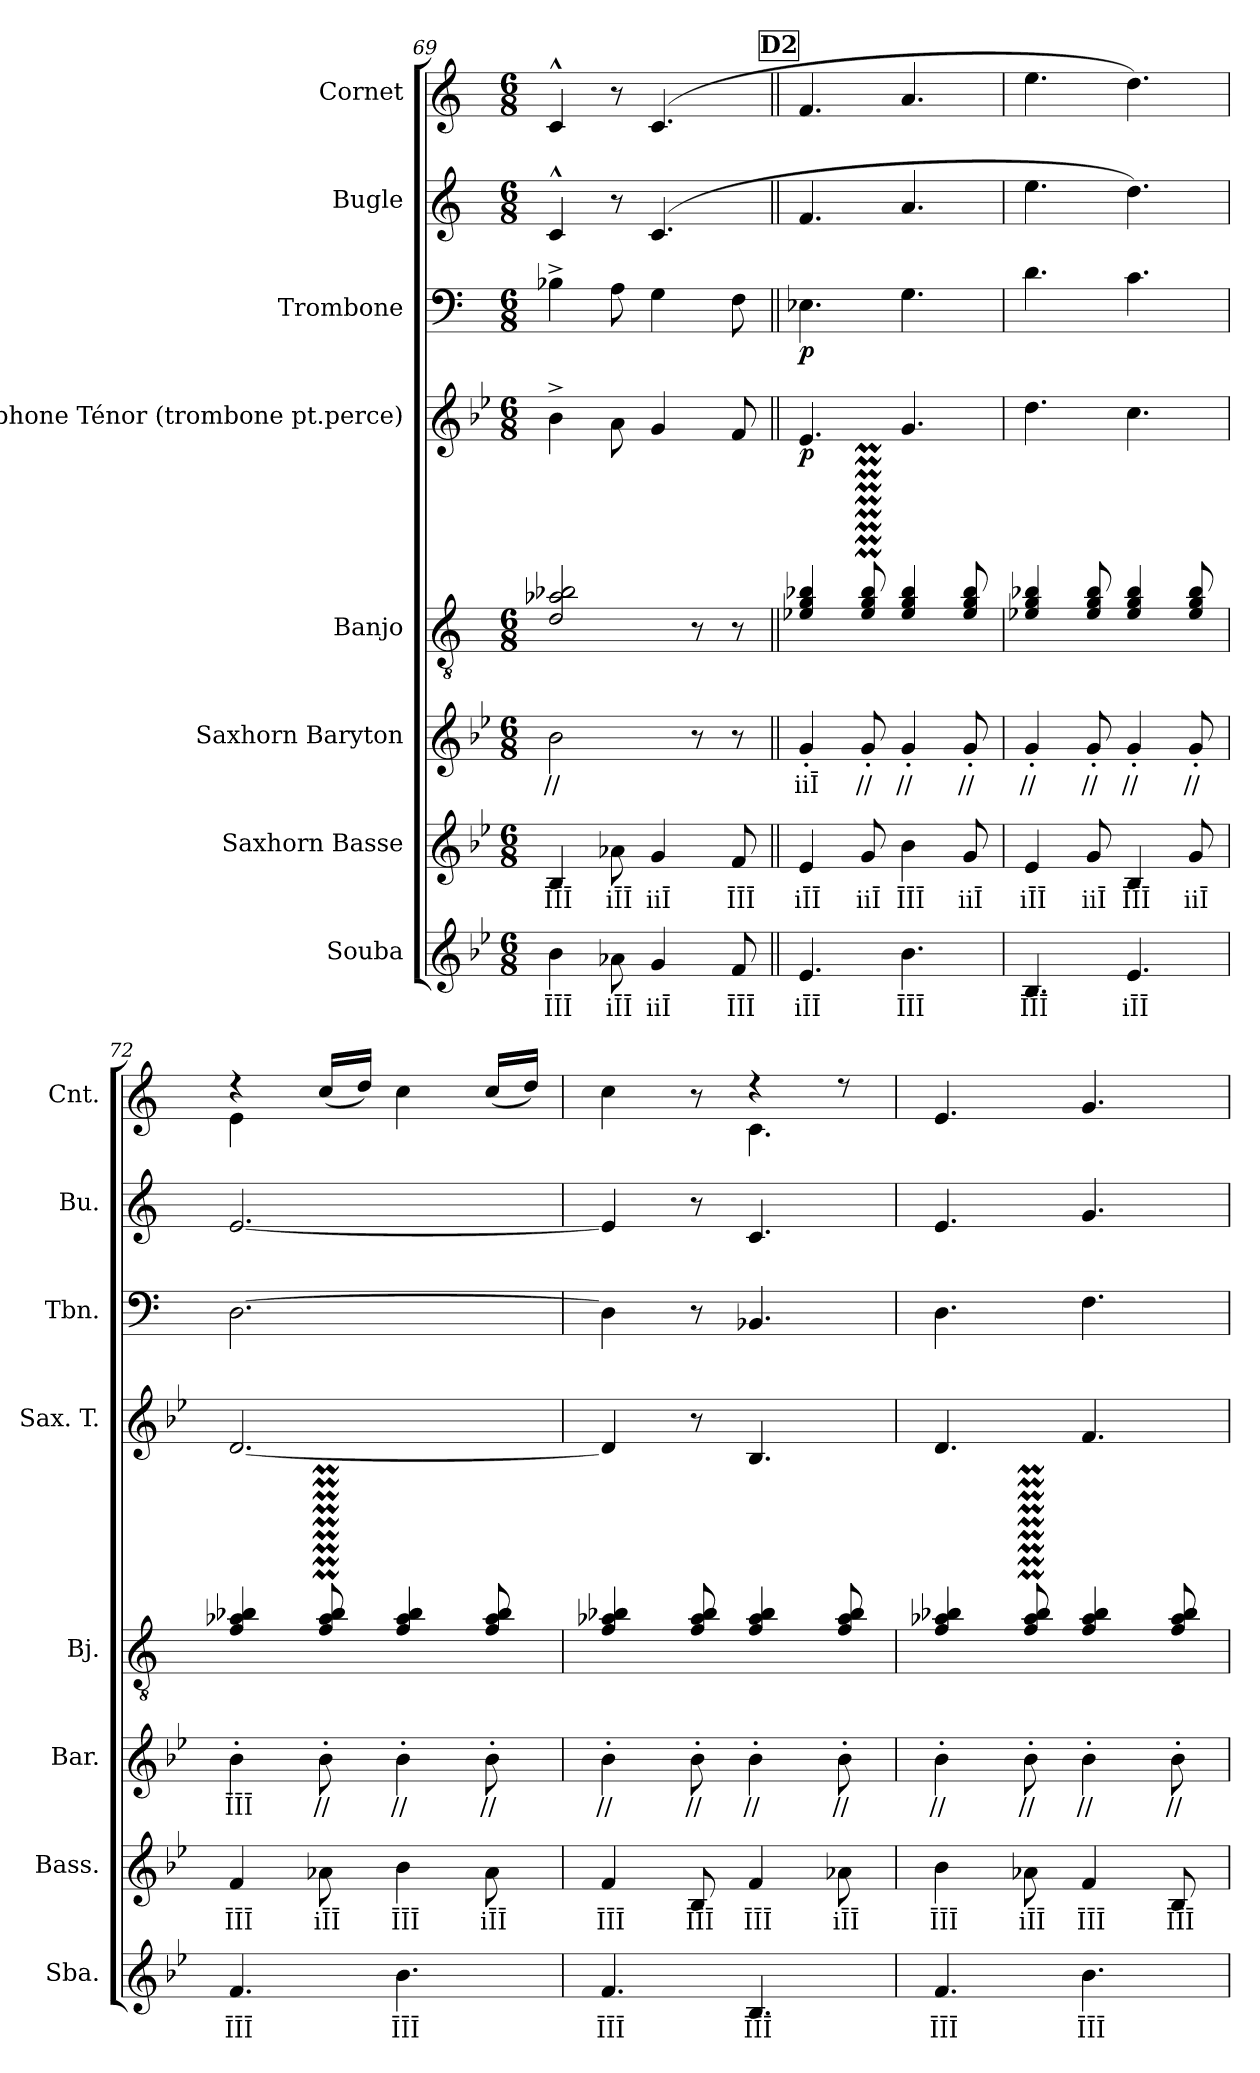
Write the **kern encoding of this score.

**kern	**text	**kern	**text	**kern	**text	**kern	**kern	**dynam	**kern	**dynam	**kern	**kern
*part8	*part8	*part7	*part7	*part6	*part6	*part5	*part4	*part4	*part3	*part3	*part2	*part1
*staff8	*staff8	*staff7	*staff7	*staff6	*staff6	*staff5	*staff4	*staff4	*staff3	*staff3	*staff2	*staff1
*I"Souba	*	*I"Saxhorn Basse	*	*I"Saxhorn Baryton	*	*I"Banjo	*I"Saxophone Ténor (trombone pt.perce)	*	*I"Trombone	*	*I"Bugle	*I"Cornet
*I'Sba.	*	*I'Bass.	*	*I'Bar.	*	*I'Bj.	*I'Sax. T.	*	*I'Tbn.	*	*I'Bu.	*I'Cnt.
*clefG2	*	*clefG2	*	*clefG2	*	*clefGv2	*clefG2	*	*clefF4	*	*clefG2	*clefG2
*ITrd15c26	*	*ITrd8c14	*	*ITrd8c14	*	*ITrd7c12	*ITrd8c14	*	*	*	*ITrd1c2	*ITrd1c2
*k[b-e-]	*	*k[b-e-]	*	*k[b-e-]	*	*k[]	*k[b-e-]	*	*k[]	*	*k[b-e-]	*k[b-e-]
*M6/8	*	*M6/8	*	*M6/8	*	*M6/8	*M6/8	*	*M6/8	*	*M6/8	*M6/8
=69	=69	=69	=69	=69	=69	=69	=69	=69	=69	=69	=69	=69
!	!LO:LY:b	!	!LO:LY:b	!	!LO:LY:b	!	!	!	!	!	!	!
4BB-\	ĪĪĪ	4BB-/	ĪĪĪ	2B-\	//	2D/ 2A-X/ 2B-X/	4B-^\	.	4B-X^\	.	4B-^^/	4B-^^/
!	!LO:LY:b	!	!LO:LY:b	!	!	!	!	!	!	!	!	!
8AA-X\	iĪĪ	8A-X\	iĪĪ	.	.	.	8A\	.	8A\	.	8r	8r
!	!LO:LY:b	!	!LO:LY:b	!	!	!	!	!	!	!	!	!
4GG/	iiĪ	4G/	iiĪ	.	.	.	4G/	.	4G\	.	(>4.B-/	(>4.B-/
.	.	.	.	8r	.	8r	.	.	.	.	.	.
!	!LO:LY:b	!	!LO:LY:b	!	!	!	!	!	!	!	!	!
8FF/	ĪĪĪ	8F/	ĪĪĪ	8r	.	8r	8F/	.	8F\	.	.	.
!!LO:REH:place=s1:a:B:fs=14:t=D2
=70||	=70||	=70||	=70||	=70||	=70||	=70||	=70||	=70||	=70||	=70||	=70||	=70||
!	!LO:LY:b	!	!LO:LY:b	!	!LO:LY:b	!	!	!LO:DY:b	!	!LO:DY:b	!	!
4.EE-/	iĪĪ	4E-/	iĪĪ	4G'/	iiĪ	4E-X/ 4G/ 4B-X/	4.E-/	p	4.E-X\	p	4.e-/	4.e-/
!	!	!	!LO:LY:b	!	!LO:LY:b	!	!	!	!	!	!	!
.	.	8G/	iiĪ	8G'/	//	8E-/M 8G/M 8B-/M	.	.	.	.	.	.
!	!LO:LY:b	!	!LO:LY:b	!	!LO:LY:b	!	!	!	!	!	!	!
4.BB-\	ĪĪĪ	4B-\	ĪĪĪ	4G'/	//	4E-/ 4G/ 4B-/	4.G/	.	4.G\	.	4.g/	4.g/
!	!	!	!LO:LY:b	!	!LO:LY:b	!	!	!	!	!	!	!
.	.	8G/	iiĪ	8G'/	//	8E-/ 8G/ 8B-/	.	.	.	.	.	.
!!LO:PB:g=z
=71	=71	=71	=71	=71	=71	=71	=71	=71	=71	=71	=71	=71
!	!LO:LY:b	!	!LO:LY:b	!	!LO:LY:b	!	!	!	!	!	!	!
4.BBB-/	ĪĪĪ	4E-/	iĪĪ	4G'/	//	4E-X/ 4G/ 4B-X/	4.d\	.	4.d\	.	4.dd\	4.dd\
!	!	!	!LO:LY:b	!	!LO:LY:b	!	!	!	!	!	!	!
.	.	8G/	iiĪ	8G'/	//	8E-/ 8G/ 8B-/	.	.	.	.	.	.
!	!LO:LY:b	!	!LO:LY:b	!	!LO:LY:b	!	!	!	!	!	!	!
4.EE-/	iĪĪ	4BB-/	ĪĪĪ	4G'/	//	4E-/ 4G/ 4B-/	4.c\	.	4.c\	.	4.cc\)	4.cc\)
!	!	!	!LO:LY:b	!	!LO:LY:b	!	!	!	!	!	!	!
.	.	8G/	iiĪ	8G'/	//	8E-/ 8G/ 8B-/	.	.	.	.	.	.
=72	=72	=72	=72	=72	=72	=72	=72	=72	=72	=72	=72	=72
!	!LO:LY:b	!	!LO:LY:b	!	!LO:LY:b	!	!	!	!	!	!	!
*	*	*	*	*	*	*	*	*	*	*	*	*^
4.FF/	ĪĪĪ	4F/	ĪĪĪ	4B-'\	ĪĪĪ	4F/ 4A-X/ 4B-X/	[2.D/	.	[2.D\	.	[2.d/	4r	4d\
!	!	!	!LO:LY:b	!	!LO:LY:b	!	!	!	!	!	!	!	!
.	.	8A-X\	iĪĪ	8B-'\	//	8F/M 8A-/M 8B-/M	.	.	.	.	.	(<16b-/LL	2ryy
.	.	.	.	.	.	.	.	.	.	.	.	16cc/JJ)	.
!	!LO:LY:b	!	!LO:LY:b	!	!LO:LY:b	!	!	!	!	!	!	!	!
4.BB-\	ĪĪĪ	4B-\	ĪĪĪ	4B-'\	//	4F/ 4A-/ 4B-/	.	.	.	.	.	4b-\	.
!	!	!	!LO:LY:b	!	!LO:LY:b	!	!	!	!	!	!	!	!
.	.	8A-\	iĪĪ	8B-'\	//	8F/ 8A-/ 8B-/	.	.	.	.	.	(<16b-/LL	.
.	.	.	.	.	.	.	.	.	.	.	.	16cc/JJ)	.
=73	=73	=73	=73	=73	=73	=73	=73	=73	=73	=73	=73	=73	=73
!	!LO:LY:b	!	!LO:LY:b	!	!LO:LY:b	!	!	!	!	!	!	!	!
4.FF/	ĪĪĪ	4F/	ĪĪĪ	4B-'\	//	4F/ 4A-X/ 4B-X/	4D/]	.	4D\]	.	4d/]	4b-\	4.ryy
!	!	!	!LO:LY:b	!	!LO:LY:b	!	!	!	!	!	!	!	!
.	.	8BB-/	ĪĪĪ	8B-'\	//	8F/ 8A-/ 8B-/	8r	.	8r	.	8r	8r	.
!	!LO:LY:b	!	!LO:LY:b	!	!LO:LY:b	!	!	!	!	!	!	!	!
4.BBB-/	ĪĪĪ	4F/	ĪĪĪ	4B-'\	//	4F/ 4A-/ 4B-/	4.BB-/	.	4.BB-X/	.	4.B-/	4r	4.B-\
!	!	!	!LO:LY:b	!	!LO:LY:b	!	!	!	!	!	!	!	!
.	.	8A-X\	iĪĪ	8B-'\	//	8F/ 8A-/ 8B-/	.	.	.	.	.	8r	.
*	*	*	*	*	*	*	*	*	*	*	*	*v	*v
=74	=74	=74	=74	=74	=74	=74	=74	=74	=74	=74	=74	=74
!	!LO:LY:b	!	!LO:LY:b	!	!LO:LY:b	!	!	!	!	!	!	!
4.FF/	ĪĪĪ	4B-\	ĪĪĪ	4B-'\	//	4F/ 4A-X/ 4B-X/	4.D/	.	4.D\	.	4.d/	4.d/
!	!	!	!LO:LY:b	!	!LO:LY:b	!	!	!	!	!	!	!
.	.	8A-X\	iĪĪ	8B-'\	//	8F/M 8A-/M 8B-/M	.	.	.	.	.	.
!	!LO:LY:b	!	!LO:LY:b	!	!LO:LY:b	!	!	!	!	!	!	!
4.BB-\	ĪĪĪ	4F/	ĪĪĪ	4B-'\	//	4F/ 4A-/ 4B-/	4.F/	.	4.F\	.	4.f/	4.f/
!	!	!	!LO:LY:b	!	!LO:LY:b	!	!	!	!	!	!	!
.	.	8BB-/	ĪĪĪ	8B-'\	//	8F/ 8A-/ 8B-/	.	.	.	.	.	.
=	=	=	=	=	=	=	=	=	=	=	=	=
*-	*-	*-	*-	*-	*-	*-	*-	*-	*-	*-	*-	*-
